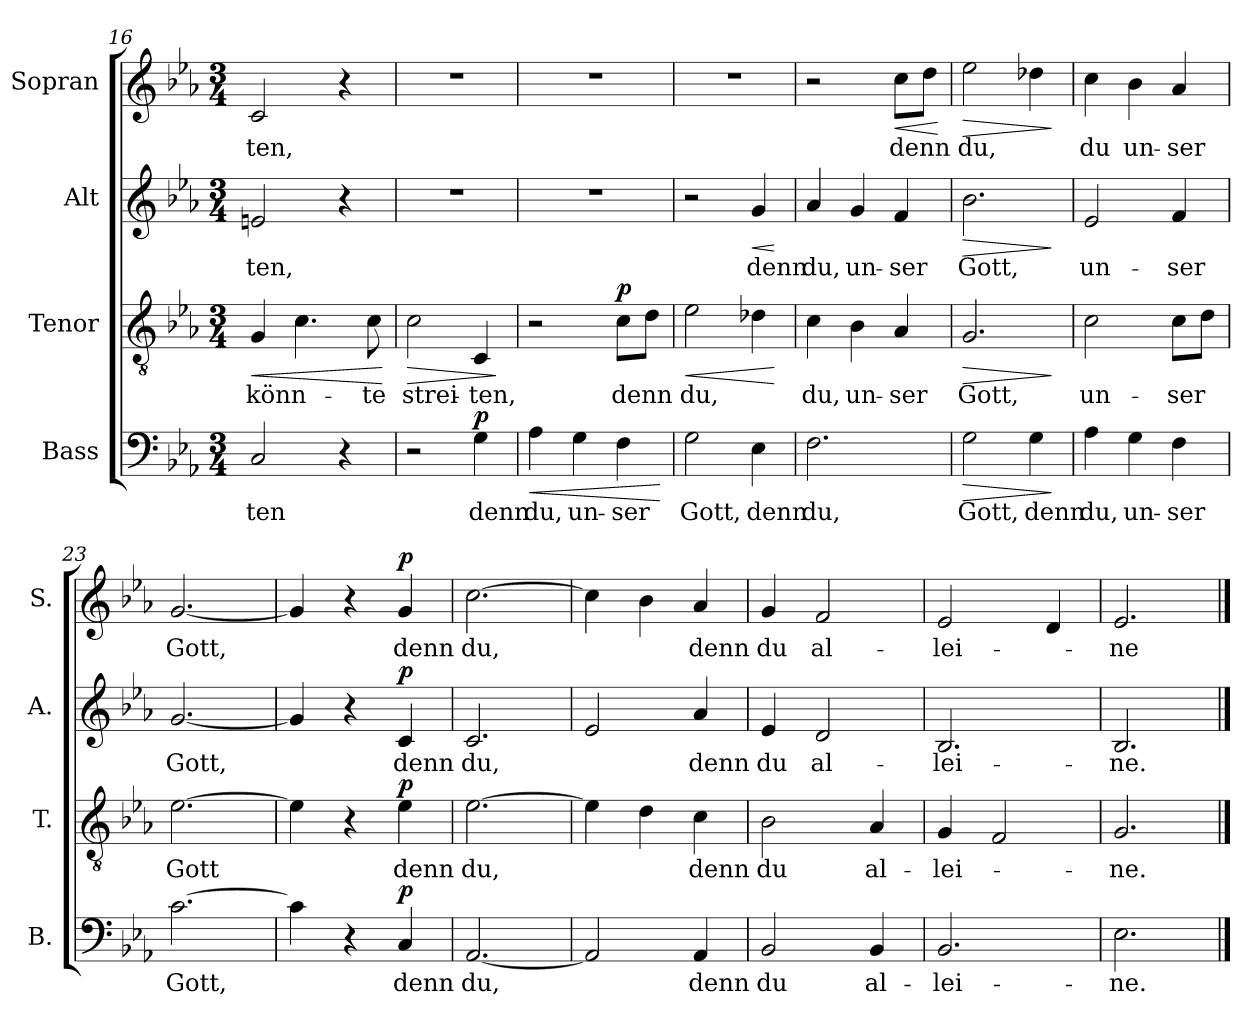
**kern	**text	**dynam	**kern	**text	**dynam	**kern	**text	**dynam	**kern	**text	**dynam
*part4	*part4	*part4	*part3	*part3	*part3	*part2	*part2	*part2	*part1	*part1	*part1
*staff4	*staff4	*staff4	*staff3	*staff3	*staff3	*staff2	*staff2	*staff2	*staff1	*staff1	*staff1
*I"Bass	*	*	*I"Tenor	*	*	*I"Alt	*	*	*I"Sopran	*	*
*I'B.	*	*	*I'T.	*	*	*I'A.	*	*	*I'S.	*	*
*clefF4	*	*	*clefGv2	*	*	*clefG2	*	*	*clefG2	*	*
*k[b-e-a-]	*	*	*k[b-e-a-]	*	*	*k[b-e-a-]	*	*	*k[b-e-a-]	*	*
*M3/4	*	*	*M3/4	*	*	*M3/4	*	*	*M3/4	*	*
=16	=16	=16	=16	=16	=16	=16	=16	=16	=16	=16	=16
!	!	!	!	!	!LO:HP:b	!	!	!	!	!	!
2C/	-ten	.	4G/	könn-	<	2en/	-ten,	.	2c/	-ten,	.
.	.	.	4.c\	.	.	.	.	.	.	.	.
4r	.	.	.	.	.	4r	.	.	4r	.	.
.	.	.	8c\	-te	.	.	.	.	.	.	.
.	.	.	.	.	[	.	.	.	.	.	.
=17	=17	=17	=17	=17	=17	=17	=17	=17	=17	=17	=17
!	!	!	!	!	!LO:HP:b	!	!	!	!	!	!
2r	.	.	2c\	strei-	>	2.r	.	.	2.r	.	.
!	!	!LO:DY:a	!	!	!	!	!	!	!	!	!
4G\	denn	p	4C/	-ten,	.	.	.	.	.	.	.
.	.	.	.	.	]	.	.	.	.	.	.
!!LO:LB:g=z
=18	=18	=18	=18	=18	=18	=18	=18	=18	=18	=18	=18
!	!	!LO:HP:b	!	!	!	!	!	!	!	!	!
4A-\	du,	<	2r	.	.	2.r	.	.	2.r	.	.
4G\	un-	.	.	.	.	.	.	.	.	.	.
!	!	!	!	!	!LO:DY:a	!	!	!	!	!	!
4F\	-ser	.	8c\L	denn	p	.	.	.	.	.	.
.	.	.	8d\J	.	.	.	.	.	.	.	.
.	.	[	.	.	.	.	.	.	.	.	.
=19	=19	=19	=19	=19	=19	=19	=19	=19	=19	=19	=19
!	!	!	!	!	!LO:HP:b	!	!	!	!	!	!
2G\	Gott,	.	2e-\	du,	<	2r	.	.	2.r	.	.
!	!	!	!	!	!	!	!	!LO:HP:b	!	!	!
4E-\	denn	.	4d-X\	.	.	4g/	denn	<	.	.	.
.	.	.	.	.	[	.	.	[	.	.	.
=20	=20	=20	=20	=20	=20	=20	=20	=20	=20	=20	=20
2.F\	du,	.	4c\	du,	.	4a-/	du,	.	2r	.	.
.	.	.	4B-\	un-	.	4g/	un-	.	.	.	.
!	!	!	!	!	!	!	!	!	!	!	!LO:HP:b
.	.	.	4A-/	-ser	.	4f/	-ser	.	8cc\L	denn	<
.	.	.	.	.	.	.	.	.	8dd\J	.	.
.	.	.	.	.	.	.	.	.	.	.	[
=21	=21	=21	=21	=21	=21	=21	=21	=21	=21	=21	=21
!	!	!LO:HP:b	!	!	!LO:HP:b	!	!	!LO:HP:b	!	!	!LO:HP:b
2G\	Gott,	>	2.G/	Gott,	>	2.b-\	Gott,	>	2ee-\	du,	>
4G\	denn	.	.	.	.	.	.	.	4dd-X\	.	.
.	.	]	.	.	]	.	.	]	.	.	]
=22	=22	=22	=22	=22	=22	=22	=22	=22	=22	=22	=22
4A-\	du,	.	2c\	un-	.	2e-/	un-	.	4cc\	du	.
4G\	un-	.	.	.	.	.	.	.	4b-\	un-	.
4F\	-ser	.	8c\L	-ser	.	4f/	-ser	.	4a-/	-ser	.
.	.	.	8d\J	.	.	.	.	.	.	.	.
=23	=23	=23	=23	=23	=23	=23	=23	=23	=23	=23	=23
[2.c\	Gott,	.	[2.e-\	Gott	.	[2.g/	Gott,	.	[2.g/	Gott,	.
!!LO:PB:g=z
=24	=24	=24	=24	=24	=24	=24	=24	=24	=24	=24	=24
4c\]	.	.	4e-\]	.	.	4g/]	.	.	4g/]	.	.
4r	.	.	4r	.	.	4r	.	.	4r	.	.
!	!	!LO:DY:a	!	!	!LO:DY:a	!	!	!LO:DY:a	!	!	!LO:DY:a
4C/	denn	p	4e-\	denn	p	4c/	denn	p	4g/	denn	p
=25	=25	=25	=25	=25	=25	=25	=25	=25	=25	=25	=25
[2.AA-/	du,	.	[2.e-\	du,	.	2.c/	du,	.	[2.cc\	du,	.
=26	=26	=26	=26	=26	=26	=26	=26	=26	=26	=26	=26
2AA-/]	.	.	4e-\]	.	.	2e-/	.	.	4cc\]	.	.
.	.	.	4d\	.	.	.	.	.	4b-\	.	.
4AA-/	denn	.	4c\	denn	.	4a-/	denn	.	4a-/	denn	.
=27	=27	=27	=27	=27	=27	=27	=27	=27	=27	=27	=27
2BB-/	du	.	2B-\	du	.	4e-/	du	.	4g/	du	.
.	.	.	.	.	.	2d/	al-	.	2f/	al-	.
4BB-/	al-	.	4A-/	al-	.	.	.	.	.	.	.
=28	=28	=28	=28	=28	=28	=28	=28	=28	=28	=28	=28
2.BB-/	-lei-	.	4G/	-lei-	.	2.B-/	-lei-	.	2e-/	-lei-	.
.	.	.	2F/	.	.	.	.	.	.	.	.
.	.	.	.	.	.	.	.	.	4d/	.	.
=29	=29	=29	=29	=29	=29	=29	=29	=29	=29	=29	=29
2.E-\	-ne.	.	2.G/	-ne.	.	2.B-/	-ne.	.	2.e-/	-ne	.
==	==	==	==	==	==	==	==	==	==	==	==
*-	*-	*-	*-	*-	*-	*-	*-	*-	*-	*-	*-
